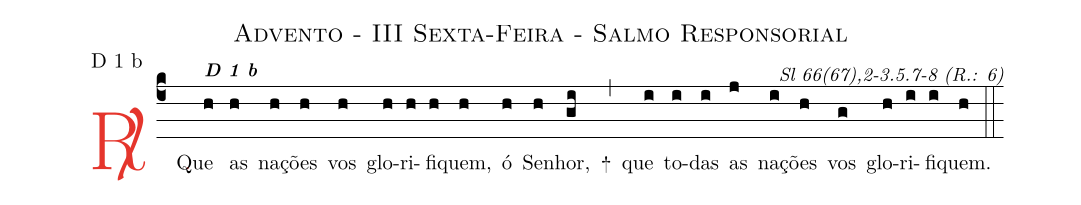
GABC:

name: Advento - III Sexta-Feira - Salmo Responsorial;
mode: D 1 b;
commentary: Sl 66(67),2-3.5.7-8 (R.: 6);
%%
(c4)

<c><sp>R/</sp>.</c>() Que<alt>\textbf{D 1 b}</alt>(h) as(h) na(h)ções(h) vos(h) glo(h)ri(h)fi(h)quem,(h) ó(h) Se(h)nhor,(gi) +(,) que(i) to(i)das(i) as(j) na(i)ções(h) vos(g) glo(h)ri(i)fi(i)quem.(h)

(::)
